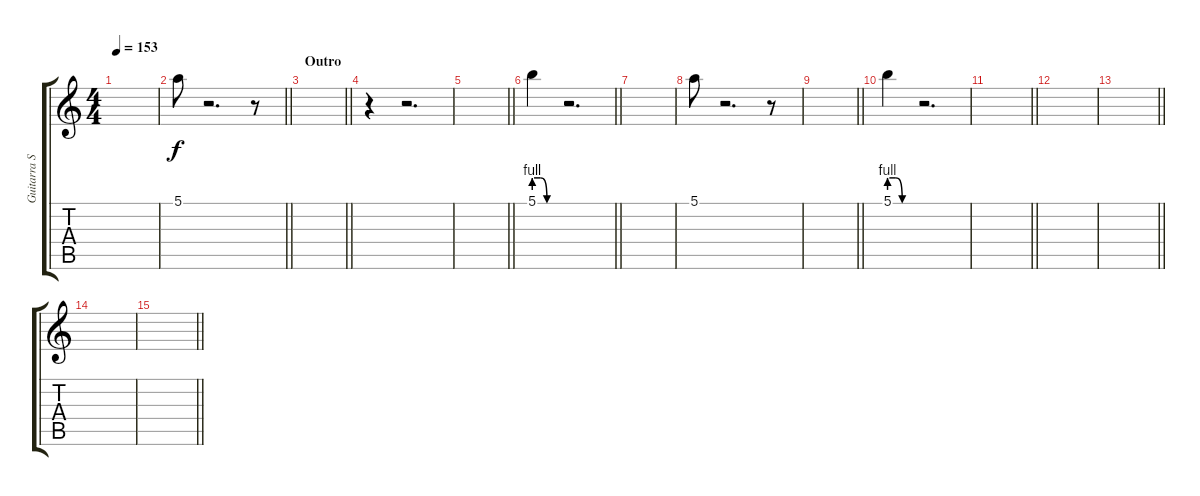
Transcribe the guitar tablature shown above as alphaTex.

\track ("Guitarra Solista" "Guitarra S") {instrument distortionguitar}
\staff {score tabs}
\tuning (E4 B3 G3 D3 A2 E2) {hide}
\ts (4 4)
\tempo 153
\clef g2
\ks c
|
\barLineRight lightlight
5.1.8 r.2{d} r.8 |
\section ("" "Outro")
\barLineRight lightlight
|
r.4 r.2{d} |
\barLineRight lightlight
|
\barLineRight lightlight
5.1{be (custom 0 4 15 4 30 0 60 0)}.4 r.2{d} |
|
5.1.8 r.2{d} r.8 |
\barLineRight lightlight
|
5.1{be (custom 0 4 15 4 30 0 60 0)}.4 r.2{d} |
\barLineRight lightlight
|
|
\barLineRight lightlight
|
|
\barLineRight lightlight
